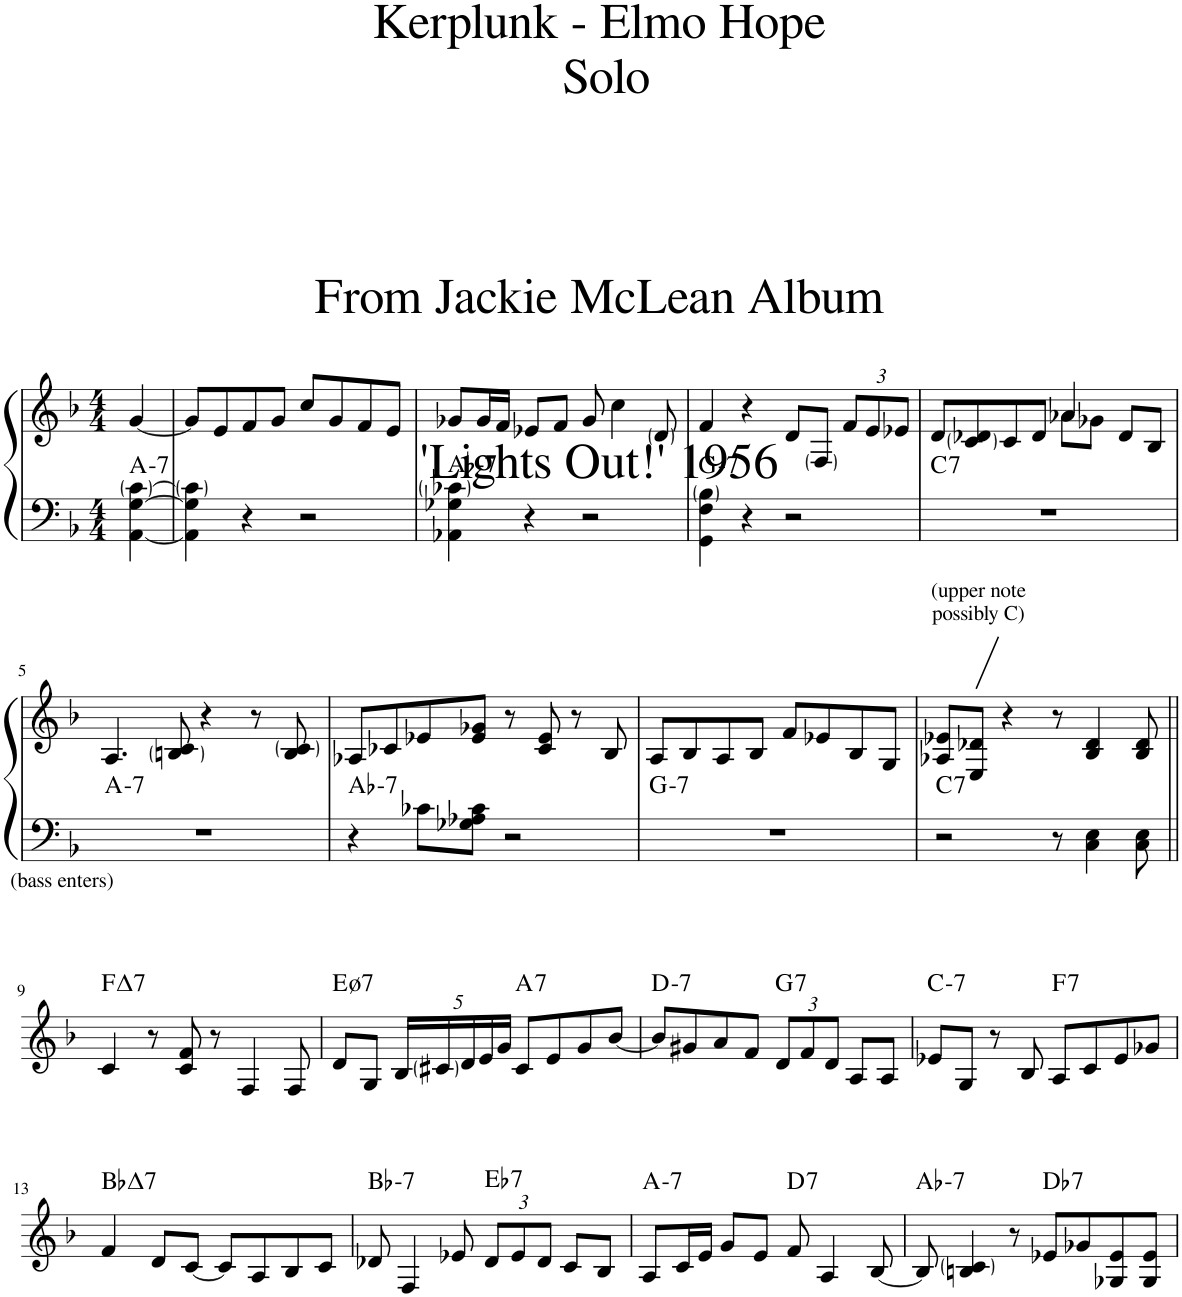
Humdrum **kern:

**kern	**kern	**harte
*part1	*part1	*part1
*staff2	*staff1	*
*I"Piano	*	*
*I'Pno.	*	*
*clefF4	*clefG2	*
*k[b-]	*k[b-]	*
*M4/4	*M4/4	*
=	=	=
!	!	!LO:H:kt=7
[4AA\ [4G\ [4c\	[4g/	A:min7
=1	=1	=1
4AA\] 4G\] 4c\]	8g/L]	.
.	8e/	.
4r	8f/	.
.	8g/J	.
2r	8cc/L	.
.	8g/	.
.	8f/	.
.	8e/J	.
=2	=2	=2
!	!	!LO:H:kt=7
4AA-X\ 4G-X\ 4c-X\	8g-X/L	Ab:min7
.	16g-/L	.
.	16f/JJ	.
4r	8e-X/L	.
.	8f/J	.
2r	8g-/	.
.	4cc\	.
.	8d/	.
=3	=3	=3
!	!	!LO:H:kt=7
4GG\ 4F\ 4B-\	4f/	G:min7
4r	4r	.
2r	8d/L	.
.	8F/J	.
*	*Xbrackettup	*
.	12f/L	.
.	12e/	.
.	12e-X/J	.
=4	=4	=4
*	*^	*
!	!	!	!LO:H:kt=7
1r	8d/L	2ryy	C:7
.	8c/ 8d-X/	.	.
.	8c/	.	.
.	8d-/J	.	.
.	4a-X/	8a-\L	.
.	.	8g-X\J	.
.	8d-/L	4ryy	.
.	8B-/J	.	.
*	*v	*v	*
!!LO:LB:g=z
=5	=5	=5
!LO:TX:b:t=(bass enters)	!	!LO:H:kt=7
1r	4.A/	A:min7
.	8Bn/ 8c/	.
.	4r	.
.	8r	.
.	8B/ 8c/	.
=6	=6	=6
!	!	!LO:H:kt=7
4r	8A-X/L	Ab:min7
.	8c-X/	.
8c-X\L	8e-X/	.
8G-X\ 8A-X\ 8c-\J	8e-/ 8g-X/J	.
2r	8r	.
.	8c-/ 8e-/	.
.	8r	.
.	8B-/	.
=7	=7	=7
!	!	!LO:H:kt=7
1r	8A/L	G:min7
.	8B-/	.
.	8A/	.
.	8B-/J	.
.	8f/L	.
.	8e-X/	.
.	8B-/	.
.	8G/J	.
=8	=8	=8
!	!	!LO:H:kt=7
2r	8A-X/ 8e-X/L	C:7
!	!LO:TX:a:t=(upper note	!
!	!LO:TX:a:t=possibly C)	!
.	8E/ 8d-X/J	.
.	4r	.
8r	8r	.
4C\ 4E\	4B-/ 4d-/	.
8C\ 8E\	8B-/ 8d-/	.
!!LO:LB:g=z
=9||	=9||	=9||
!	!	!LO:H:kt=7
1r	4c/	F:maj7
.	8r	.
.	8c/ 8f/	.
.	8r	.
.	4F/	.
.	8F/	.
=10	=10	=10
!	!	!LO:H:kt=7
1r	8d/L	E:hdim7
.	8G/J	.
.	20B-/LL	.
.	20c#X/	.
.	20d/	.
.	20e/	.
.	20g/JJ	.
!	!	!LO:H:kt=7
.	8c#/L	A:7
.	8e/	.
.	8g/	.
.	[8b-/J	.
=11	=11	=11
!	!	!LO:H:kt=7
1r	8b-/L]	D:min7
.	8g#X/	.
.	8a/	.
.	8f/J	.
!	!	!LO:H:kt=7
.	12d/L	G:7
.	12f/	.
.	12d/J	.
.	8A/L	.
.	8A/J	.
=12	=12	=12
!	!	!LO:H:kt=7
1r	8e-X/L	C:min7
.	8G/J	.
.	8r	.
.	8B-/	.
!	!	!LO:H:kt=7
.	8A/L	F:7
.	8c/	.
.	8e-/	.
.	8g-X/J	.
!!LO:LB:g=z
=13	=13	=13
!	!	!LO:H:kt=7
1r	4f/	Bb:maj7
.	8d/L	.
.	[8c/J	.
.	8c/L]	.
.	8A/	.
.	8B-/	.
.	8c/J	.
=14	=14	=14
!	!	!LO:H:kt=7
1r	8d-X/	Bb:min7
.	4F/	.
.	8e-X/	.
!	!	!LO:H:kt=7
.	12d-/L	Eb:7
.	12e-/	.
.	12d-/J	.
.	8c/L	.
.	8B-/J	.
=15	=15	=15
!	!	!LO:H:kt=7
1r	8A/L	A:min7
.	16c/L	.
.	16e/JJ	.
.	8g/L	.
.	8e/J	.
!	!	!LO:H:kt=7
.	8f/	D:7
.	4A/	.
.	[8B-/	.
=16	=16	=16
!	!	!LO:H:kt=7
1r	8B-/]	Ab:min7
.	4Bn/ 4c/	.
.	8r	.
!	!	!LO:H:kt=7
.	8e-X/L	Db:7
.	8g-X/	.
.	8G-X/ 8e-/	.
.	8G-/ 8e-/J	.
=	=	=
*-	*-	*-
